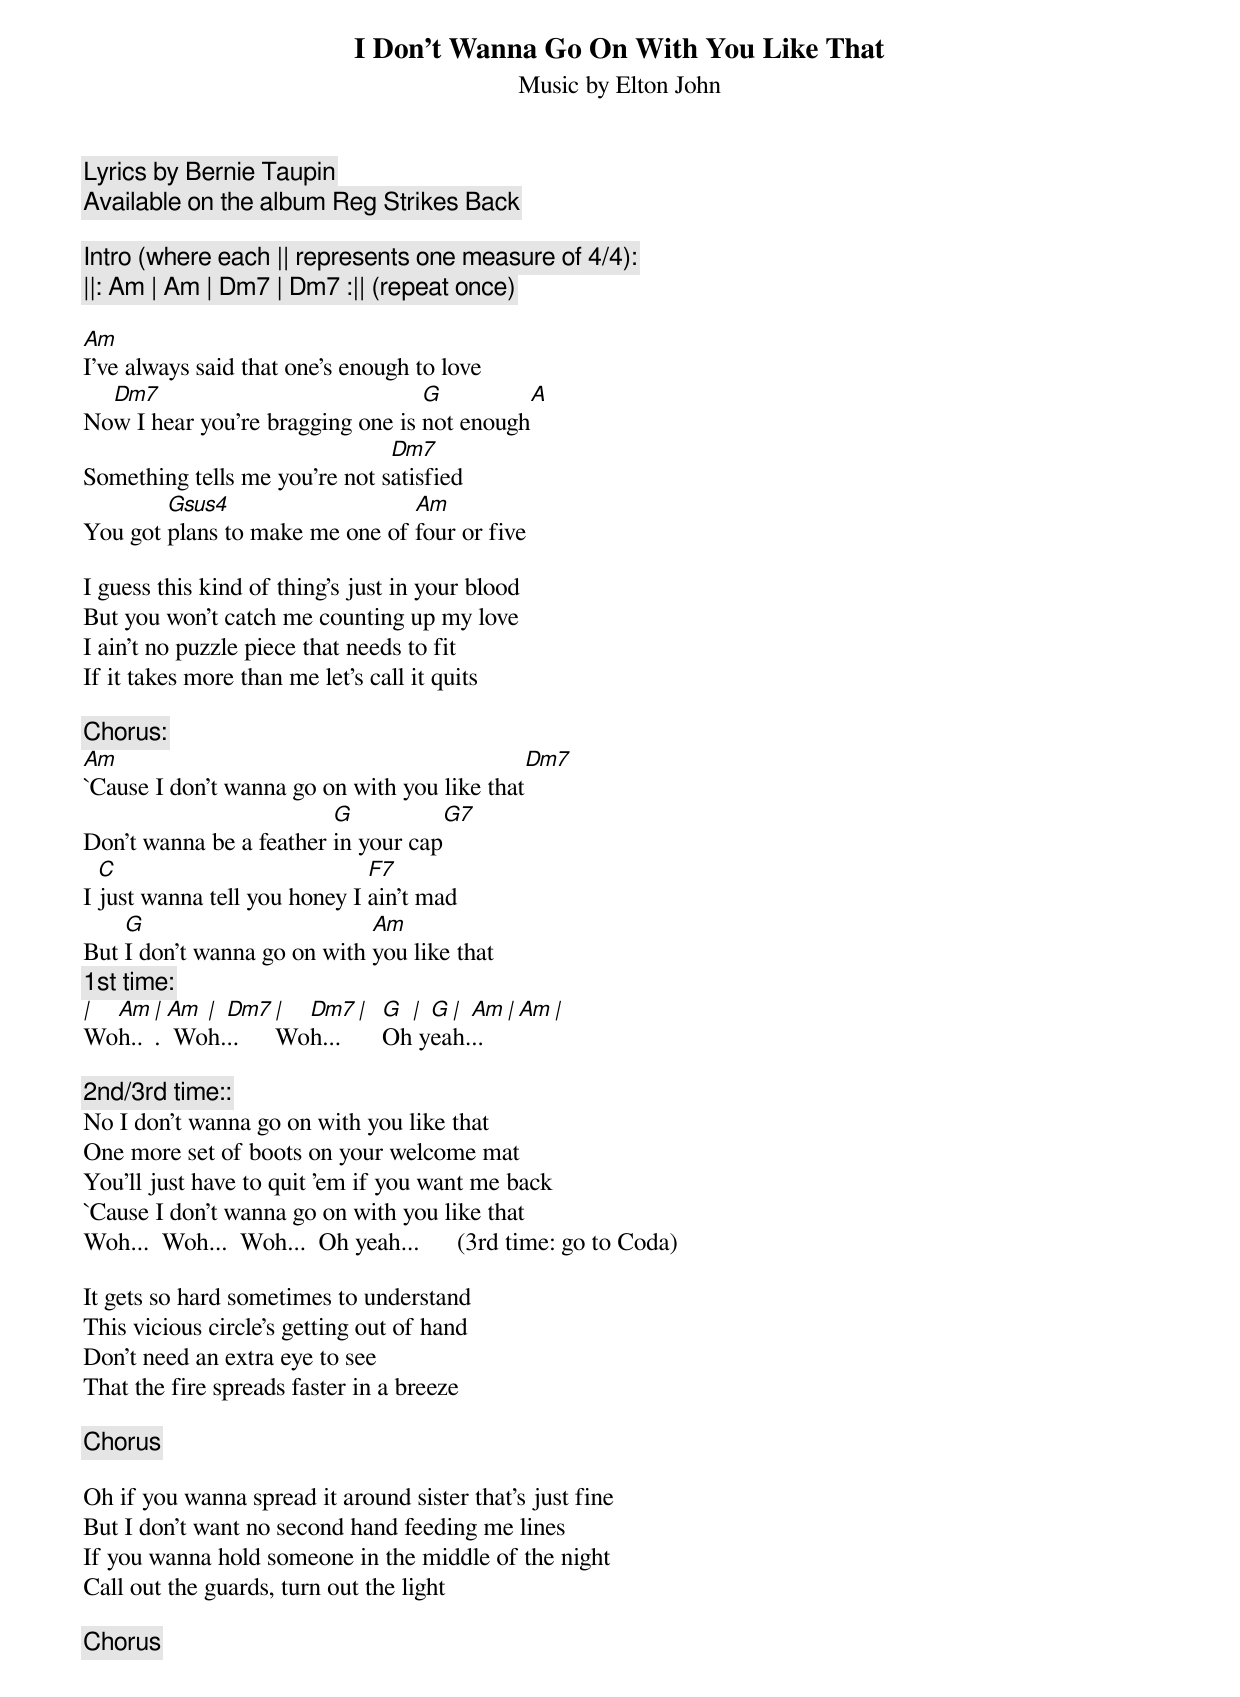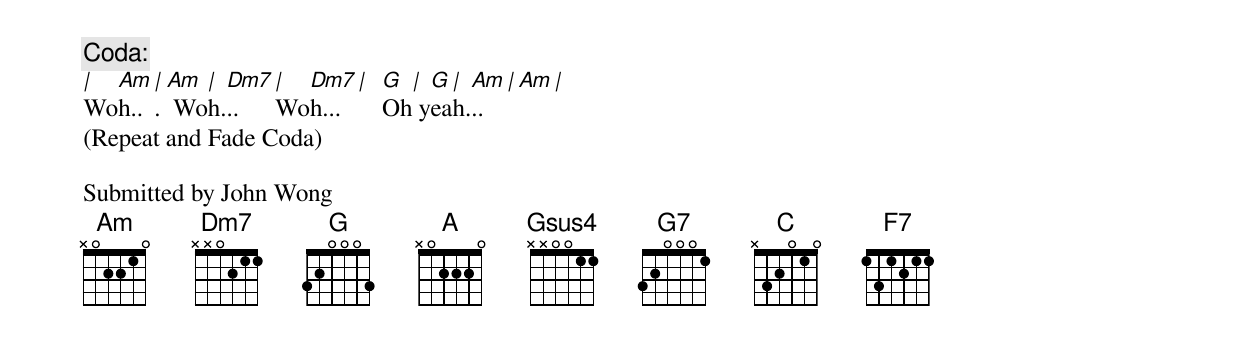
I Don't Wanna Go On With You Like That
Music by Elton John
Lyrics by Bernie Taupin
Available on the album Reg Strikes Back

[Intro (where each || represents one measure of 4/4)]:
||: Am | Am | Dm7 | Dm7 :|| (repeat once)

Am
I've always said that one's enough to love
  Dm7				  G		A
Now I hear you're bragging one is not enough
			       Dm7
Something tells me you're not satisfied
	Gsus4			Am
You got plans to make me one of four or five

I guess this kind of thing's just in your blood
But you won't catch me counting up my love
I ain't no puzzle piece that needs to fit
If it takes more than me let's call it quits

[Chorus]:
Am						Dm7
`Cause I don't wanna go on with you like that
			 G		G7
Don't wanna be a feather in your cap
  C			      F7
I just wanna tell you honey I ain't mad
    G			     Am
But I don't wanna go on with you like that
[1st time]:
| Am | Am | Dm7 | Dm7 | G | G | Am | Am |
Woh...  Woh...  Woh...  Oh yeah...

[2nd/3rd time:]:
No I don't wanna go on with you like that
One more set of boots on your welcome mat
You'll just have to quit 'em if you want me back
`Cause I don't wanna go on with you like that
Woh...  Woh...  Woh...  Oh yeah...	(3rd time: go to Coda)

It gets so hard sometimes to understand
This vicious circle's getting out of hand
Don't need an extra eye to see
That the fire spreads faster in a breeze

[Chorus]

Oh if you wanna spread it around sister that's just fine
But I don't want no second hand feeding me lines
If you wanna hold someone in the middle of the night
Call out the guards, turn out the light

[Chorus]

[Coda]:
| Am | Am | Dm7 | Dm7 | G | G | Am | Am |
Woh...  Woh...  Woh...  Oh yeah...
(Repeat and Fade Coda)

Submitted by John Wong
